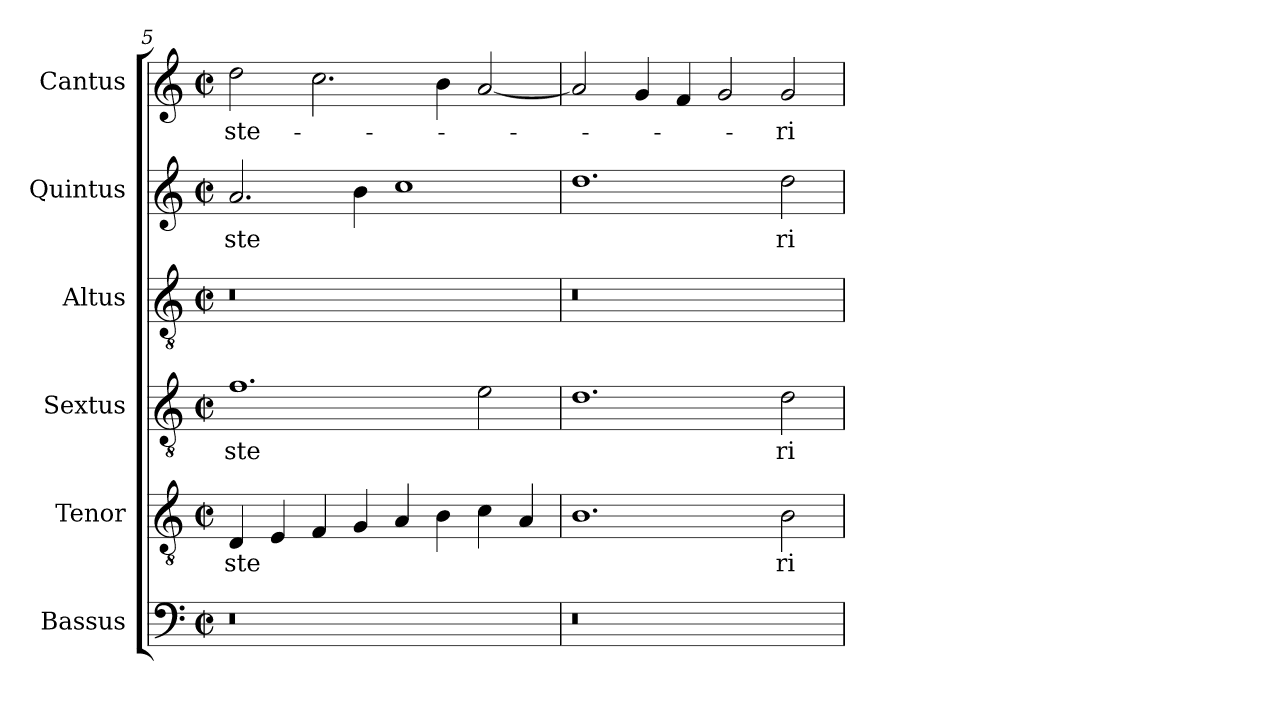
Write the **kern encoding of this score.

**kern	**kern	**text	**kern	**text	**kern	**kern	**text	**kern	**text
*part6	*part5	*part5	*part4	*part4	*part3	*part2	*part2	*part1	*part1
*staff6	*staff5	*staff5	*staff4	*staff4	*staff3	*staff2	*staff2	*staff1	*staff1
*I"Bassus	*I"Tenor	*	*I"Sextus	*	*I"Altus	*I"Quintus	*	*I"Cantus	*
*clefF4	*clefGv2	*	*clefGv2	*	*clefGv2	*clefG2	*	*clefG2	*
*M2/2	*M2/2	*	*M2/2	*	*M2/2	*M2/2	*	*M2/2	*
*met(c|)	*met(c|)	*	*met(c|)	*	*met(c|)	*met(c|)	*	*met(c|)	*
=5	=5	=5	=5	=5	=5	=5	=5	=5	=5
!	!	!LO:LY:b	!	!LO:LY:b:cj	!	!	!LO:LY:b	!	!LO:LY:b
0r	4D/	ste	1.f	ste	0r	2.a/	ste	2dd\	-ste-
.	4E/	.	.	.	.	.	.	.	.
.	4F/	.	.	.	.	.	.	2.cc\	.
.	4G/	.	.	.	.	4b\	.	.	.
.	4A/	.	.	.	.	1cc	.	.	.
.	4B\	.	.	.	.	.	.	4b\	.
.	4c\	.	2e\	.	.	.	.	[<2a/	.
.	4A/	.	.	.	.	.	.	.	.
=6	=6	=6	=6	=6	=6	=6	=6	=6	=6
0r	1.B	.	1.d	.	0r	1.dd	.	2a/]	.
.	.	.	.	.	.	.	.	4g/	.
.	.	.	.	.	.	.	.	4f/	.
.	.	.	.	.	.	.	.	2g/	.
!	!	!LO:LY:b:cj	!	!LO:LY:b:cj	!	!	!LO:LY:b:cj	!	!LO:LY:b:cj
.	2B\	ri	2d\	ri	.	2dd\	ri	2g/	-ri-
=	=	=	=	=	=	=	=	=	=
*-	*-	*-	*-	*-	*-	*-	*-	*-	*-
